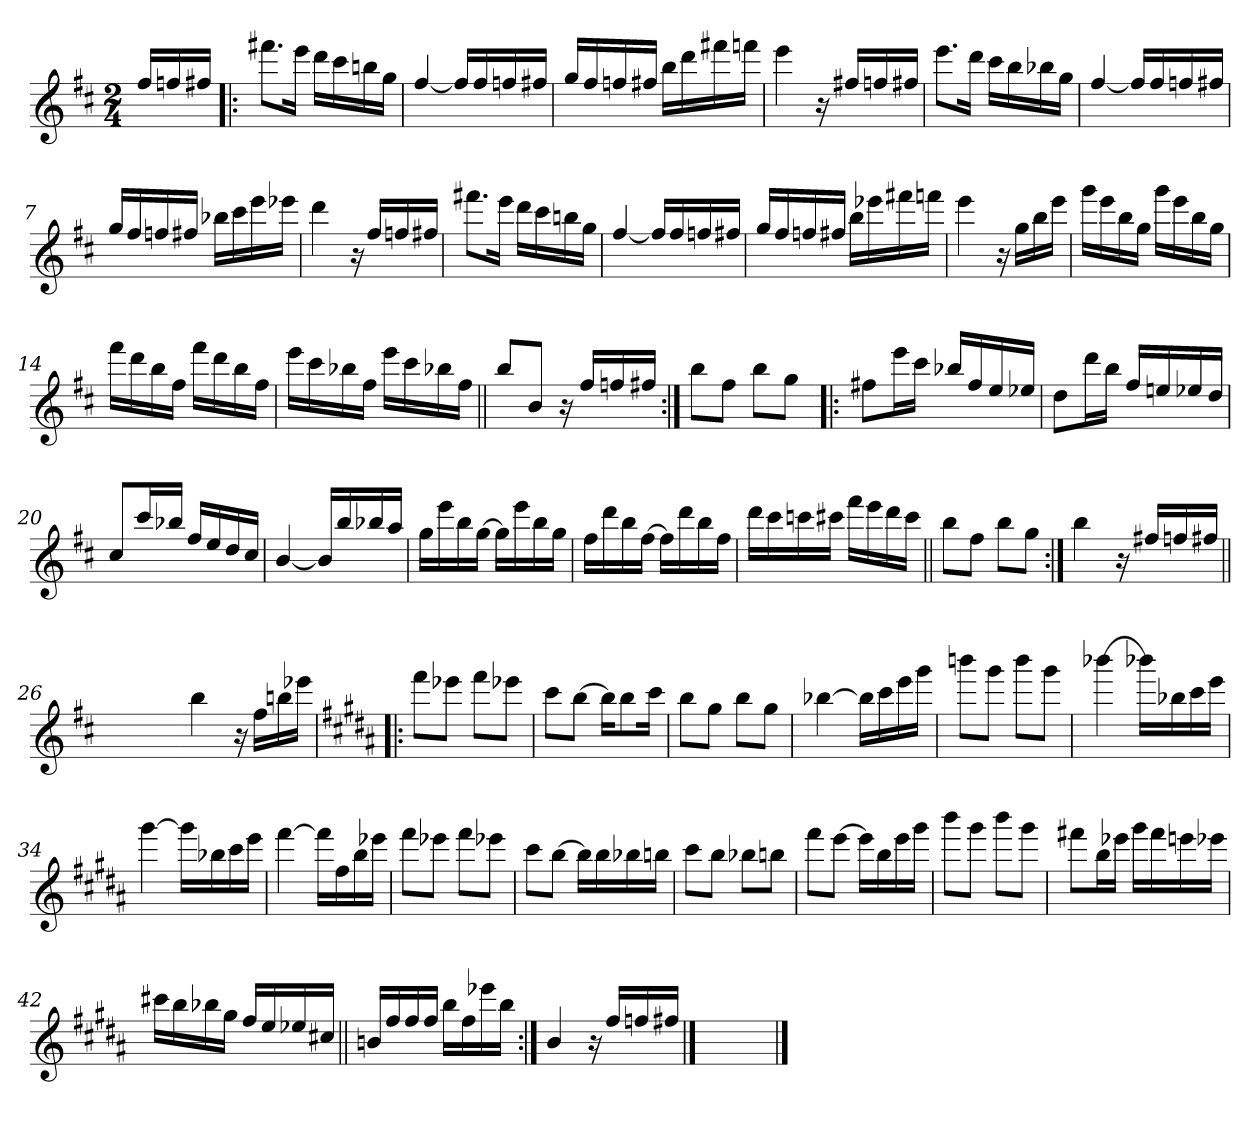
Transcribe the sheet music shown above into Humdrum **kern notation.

**kern
*part1
*staff1
*clefG2
*k[f#c#]
*D:
*M2/4
=
16ff#/LL
16ffn/
16ff#X/JJ
=1!|:
8.fff#X\L
16eee\Jk
16ddd\LL
16ccc#\
16bbn\
16gg\JJ
=2
[4ff#/
16ff#/LL]
16ff#/
16ffn/
16ff#X/JJ
=3
16gg/LL
16ff#/
16ffn/
16ff#X/JJ
16bb\LL
16ddd\
16fff#X\
16fffn\JJ
!!LO:LB:g=z
=4
4eee\
16r
16ff#X/LL
16ffn/
16ff#X/JJ
=5
8.eee\L
16ddd\Jk
16ccc#\LL
16bb\
16bb-X\
16gg\JJ
=6
[4ff#/
16ff#/LL]
16ff#/
16ffn/
16ff#X/JJ
=7
16gg/LL
16ff#/
16ffn/
16ff#X/JJ
16bb-X\LL
16ccc#\
16eee\
16eee-X\JJ
!!LO:LB:g=z
=8
4ddd\
16r
16ff#/LL
16ffn/
16ff#X/JJ
=9
8.fff#X\L
16eee\Jk
16ddd\LL
16ccc#\
16bbn\
16gg\JJ
=10
[4ff#/
16ff#/LL]
16ff#/
16ffn/
16ff#X/JJ
=11
16gg/LL
16ff#/
16ffn/
16ff#X/JJ
16bb\LL
16eee-X\
16fff#X\
16fffn\JJ
!!LO:LB:g=z
=12
4eee\
16r
16gg\LL
16bb\
16eee\JJ
=13
16ggg\LL
16eee\
16bb\
16gg\JJ
16ggg\LL
16eee\
16bb\
16gg\JJ
=14
16fff#\LL
16ddd\
16bb\
16ff#\JJ
16fff#\LL
16ddd\
16bb\
16ff#\JJ
=15
16eee\LL
16ccc#\
16bb-X\
16ff#\JJ
16eee\LL
16ccc#\
16bb-X\
16ff#\JJ
!!LO:LB:g=z
=16||
8bb/L
8b/J
16r
16ff#/LL
16ffn/
16ff#X/JJ
=17:|!
8bb\L
8ff#\J
8bb\L
8gg\J
=18!|:
8ff#X\L
16eee\L
16ccc#\JJ
16bb-X/LL
16ff#/
16ee/
16ee-X/JJ
=19
8dd\L
16ddd\L
16bb\JJ
16ff#/LL
16een/
16ee-X/
16dd/JJ
!!LO:LB:g=z
=20
8cc#/L
16ccc#/L
16bb-X/JJ
16ff#/LL
16ee/
16dd/
16cc#/JJ
=21
[4b/
16b/LL]
16bb/
16bb-X/
16aa/JJ
=22
16gg\LL
16eee\
16bb\
[16gg\JJ
16gg\LL]
16eee\
16bb\
16gg\JJ
=23
16ff#\LL
16ddd\
16bb\
[16ff#\JJ
16ff#\LL]
16ddd\
16bb\
16ff#\JJ
!!LO:LB:g=z
=24
16ddd\LL
16ccc#\
16cccn\
16ccc#X\JJ
16fff#\LL
16eee\
16ddd\
16ccc#\JJ
=25||
8bb\L
8ff#\J
8bb\L
8gg\J
=26:|!
4bb\
16r
16ff#X/LL
16ffn/
16ff#X/JJ
=26X261||
2ryy
!!LO:LB:g=z
=27-
4bb\
16r
16ff#\LL
16bbn\
16eee-X\JJ
=28!|:
*k[f#c#g#d#a#]
*B:
8fff#\L
8eee-X\J
8fff#\L
8eee-X\J
=29
8ccc#\L
[8bb\J
16bb\KL]
8bb\
16ccc#\Jk
=30
8bb\L
8gg#\J
8bb\L
8gg#\J
!!LO:LB:g=z
=31
[4bb-X\
16bb-\LL]
16ccc#\
16eee\
16ggg#\JJ
=32
8bbbn\L
8ggg#\J
8bbb\L
8ggg#\J
=33
[4bbb-X\
16bbb-X\LL]
16bb-X\
16ccc#\
16eee\JJ
=34
[4ggg#\
16ggg#\LL]
16bb-X\
16ccc#\
16eee\JJ
!!LO:PB:g=z
=35
[4fff#\
16fff#\LL]
16ff#\
16bb\
16eee-X\JJ
=36
8fff#\L
8eee-X\J
8fff#\L
8eee-X\J
=37
8ccc#\L
[8bb\J
16bb\LL]
16bb\
16bb-X\
16bbn\JJ
=38
8ccc#\L
8bb\J
8bb-X\L
8bbn\J
!!LO:LB:g=z
=39
8fff#\L
[8eee\J
16eee\LL]
16bb\
16eee\
16ggg#\JJ
=40
8bbb\L
8ggg#\J
8bbb\L
8ggg#\J
=41
8fff#X\L
16bb\L
16eee-X\JJ
16ggg#\LL
16fff#\
16eeen\
16eee-X\JJ
=42
16ccc#X\LL
16bb\
16bb-X\
16gg#\JJ
16ff#/LL
16ee/
16ee-X/
16cc#X/JJ
!!LO:LB:g=z
=43||
16bn/LL
16ff#/
16ff#/
16ff#/JJ
16bb\LL
16ff#\
16eee-X\
16bb\JJ
=44:|!
4b/
16r
16ff#/LL
16ffn/
16ff#X/JJ
==45
2ryy
==
*-
